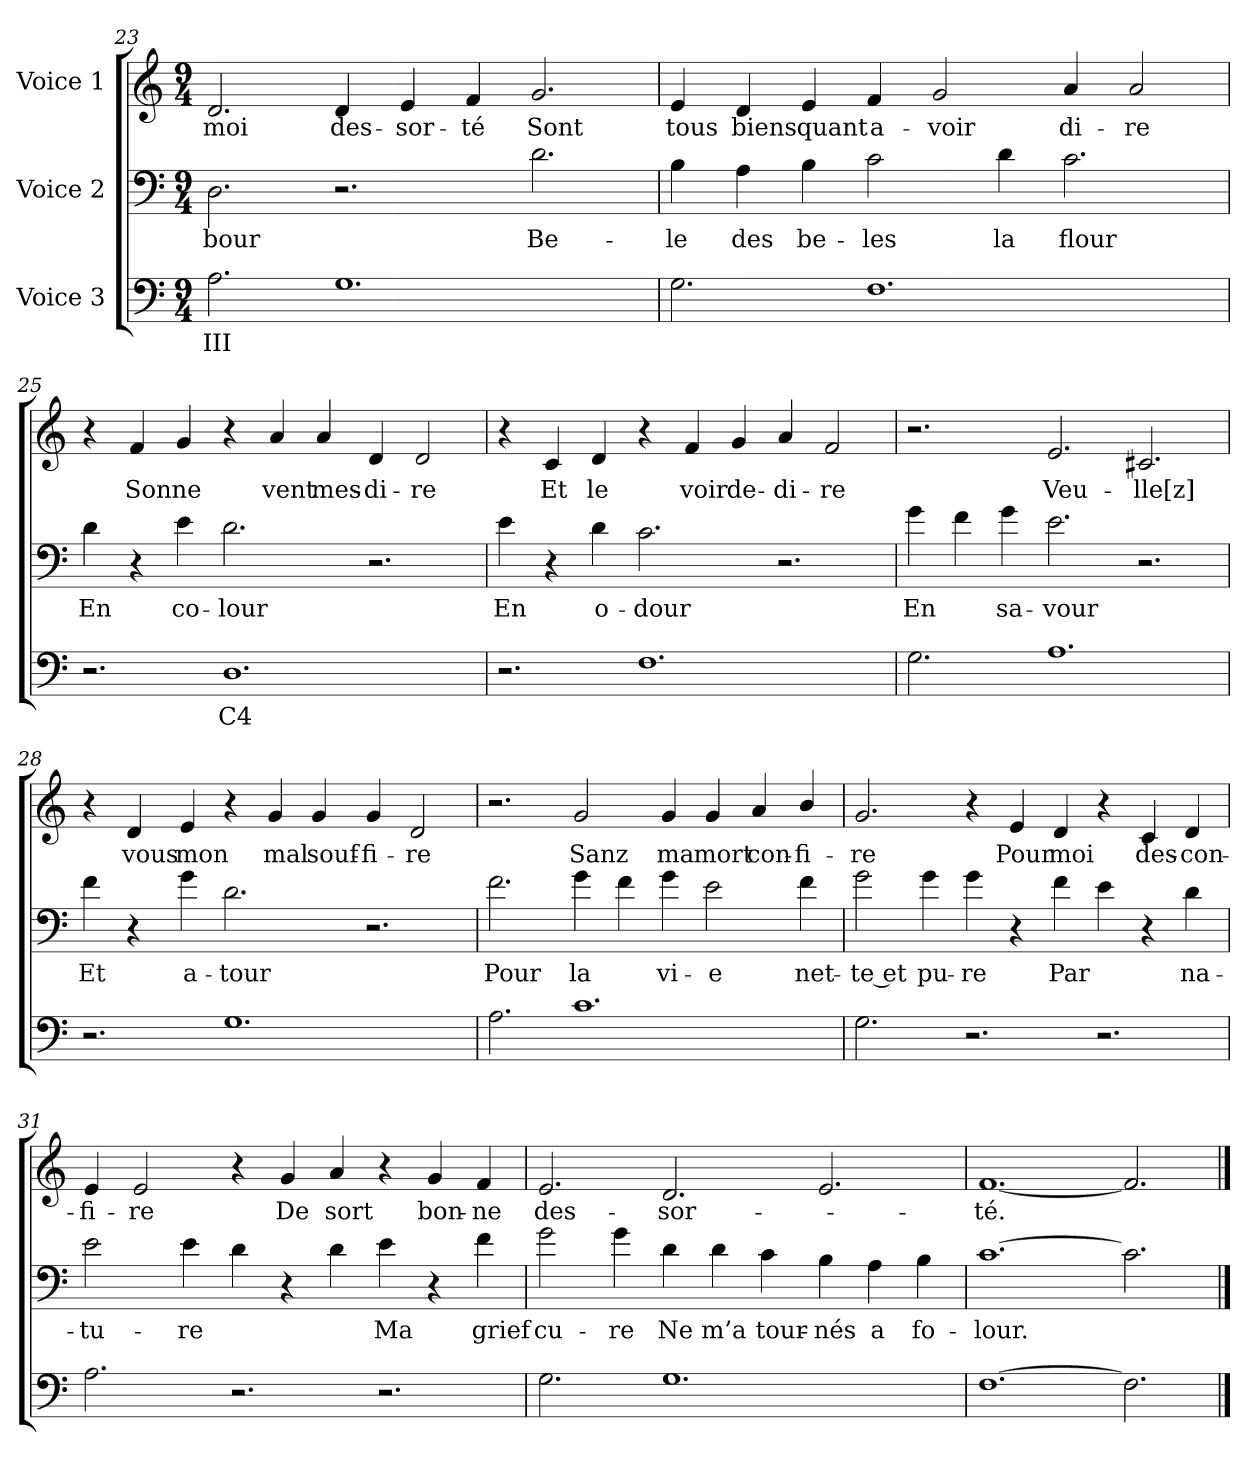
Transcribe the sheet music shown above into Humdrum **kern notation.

**kern	**text	**kern	**text	**kern	**text
*part3	*part3	*part2	*part2	*part1	*part1
*staff3	*staff3	*staff2	*staff2	*staff1	*staff1
*I"Voice 3	*	*I"Voice 2	*	*I"Voice 1	*
*clefF4	*	*clefF4	*	*clefG2	*
*k[]	*	*k[]	*	*k[]	*
*M9/4	*	*M9/4	*	*M9/4	*
=23	=23	=23	=23	=23	=23
!	!LO:LY:b	!	!LO:LY:b	!	!LO:LY:b
2.A\	III	2.D\	-bour	2.d/	moi
!	!	!	!	!	!LO:LY:b
1.G\	.	2.r	.	4d/	des-
!	!	!	!	!	!LO:LY:b
.	.	.	.	4e/	-sor-
!	!	!	!	!	!LO:LY:b
.	.	.	.	4f/	-té
!	!	!	!LO:LY:b	!	!LO:LY:b
.	.	2.d\	Be-	2.g/	Sont
=24	=24	=24	=24	=24	=24
!	!	!	!LO:LY:b	!	!LO:LY:b
2.G\	.	4B\	-le	4e/	tous
!	!	!	!LO:LY:b	!	!LO:LY:b
.	.	4A\	des	4d/	biens
!	!	!	!LO:LY:b	!	!LO:LY:b
.	.	4B\	be-	4e/	quant
!	!	!	!LO:LY:b	!	!LO:LY:b
1.F\	.	2c\	-les	4f/	a-
!	!	!	!	!	!LO:LY:b
.	.	.	.	2g/	-voir
!	!	!	!LO:LY:b	!	!
.	.	4d\	la	.	.
!	!	!	!LO:LY:b	!	!LO:LY:b
.	.	2.c\	flour	4a/	di-
!	!	!	!	!	!LO:LY:b
.	.	.	.	2a/	-re
=25	=25	=25	=25	=25	=25
!	!	!	!LO:LY:b	!	!
2.r	.	4d\	En	4r	.
!	!	!	!	!	!LO:LY:b
.	.	4r	.	4f/	Son
!	!	!	!LO:LY:b	!	!LO:LY:b
.	.	4e\	co-	4g/	ne
!	!LO:LY:b	!	!LO:LY:b	!	!
1.D\	C4	2.d\	-lour	4r	.
!	!	!	!	!	!LO:LY:b
.	.	.	.	4a/	vent
!	!	!	!	!	!LO:LY:b
.	.	.	.	4a/	mes-
!	!	!	!	!	!LO:LY:b
.	.	2.r	.	4d/	-di-
!	!	!	!	!	!LO:LY:b
.	.	.	.	2d/	-re
=26	=26	=26	=26	=26	=26
!	!	!	!LO:LY:b	!	!
2.r	.	4e\	En	4r	.
!	!	!	!	!	!LO:LY:b
.	.	4r	.	4c/	Et
!	!	!	!LO:LY:b	!	!LO:LY:b
.	.	4d\	o-	4d/	le
!	!	!	!LO:LY:b	!	!
1.F\	.	2.c\	-dour	4r	.
!	!	!	!	!	!LO:LY:b
.	.	.	.	4f/	voir
!	!	!	!	!	!LO:LY:b
.	.	.	.	4g/	de-
!	!	!	!	!	!LO:LY:b
.	.	2.r	.	4a/	-di-
!	!	!	!	!	!LO:LY:b
.	.	.	.	2f/	-re
=27	=27	=27	=27	=27	=27
!	!	!	!LO:LY:b	!	!
2.G\	.	4g\	En	2.r	.
.	.	4f\	.	.	.
!	!	!	!LO:LY:b	!	!
.	.	4g\	sa-	.	.
!	!	!	!LO:LY:b	!	!LO:LY:b
1.A\	.	2.e\	-vour	2.e/	Veu-
!	!	!	!	!	!LO:LY:b
.	.	2.r	.	2.c#X/	-lle[z]
=28	=28	=28	=28	=28	=28
!	!	!	!LO:LY:b	!	!
2.r	.	4f\	Et	4r	.
!	!	!	!	!	!LO:LY:b
.	.	4r	.	4d/	vous
!	!	!	!LO:LY:b	!	!LO:LY:b
.	.	4g\	a-	4e/	mon
!	!	!	!LO:LY:b	!	!
1.G\	.	2.d\	-tour	4r	.
!	!	!	!	!	!LO:LY:b
.	.	.	.	4g/	mal
!	!	!	!	!	!LO:LY:b
.	.	.	.	4g/	souf-
!	!	!	!	!	!LO:LY:b
.	.	2.r	.	4g/	-fi-
!	!	!	!	!	!LO:LY:b
.	.	.	.	2d/	-re
=29	=29	=29	=29	=29	=29
!	!	!	!LO:LY:b	!	!
2.A\	.	2.f\	Pour	2.r	.
!	!	!	!LO:LY:b	!	!LO:LY:b
1.c\	.	4g\	la	2g/	Sanz
.	.	4f\	.	.	.
!	!	!	!LO:LY:b	!	!LO:LY:b
.	.	4g\	vi-	4g/	ma
!	!	!	!LO:LY:b	!	!LO:LY:b
.	.	2e\	-e	4g/	-mort
!	!	!	!	!	!LO:LY:b
.	.	.	.	4a/	-con-
!	!	!	!LO:LY:b	!	!LO:LY:b
.	.	4f\	net-	4b/	-fi-
=30	=30	=30	=30	=30	=30
!	!	!	!LO:LY:b	!	!LO:LY:b
2.G\	.	2g\	-te et	2.g/	re
!	!	!	!LO:LY:b	!	!
.	.	4g\	pu-	.	.
!	!	!	!LO:LY:b	!	!
2.r	.	4g\	-re	4r	.
!	!	!	!	!	!LO:LY:b
.	.	4r	.	4e/	Pour
!	!	!	!LO:LY:b	!	!LO:LY:b
.	.	4f\	Par	4d/	moi
2.r	.	4e\	.	4r	.
!	!	!	!	!	!LO:LY:b
.	.	4r	.	4c/	des-
!	!	!	!LO:LY:b	!	!LO:LY:b
.	.	4d\	na-	4d/	-con-
=31	=31	=31	=31	=31	=31
!	!	!	!LO:LY:b	!	!LO:LY:b
2.A\	.	2e\	-tu-	4e/	-fi-
!	!	!	!	!	!LO:LY:b
.	.	.	.	2e/	-re
!	!	!	!LO:LY:b	!	!
.	.	4e\	-re	.	.
2.r	.	4d\	.	4r	.
!	!	!	!	!	!LO:LY:b
.	.	4r	.	4g/	De
!	!	!	!	!	!LO:LY:b
.	.	4d\	.	4a/	sort
!	!	!	!LO:LY:b	!	!
2.r	.	4e\	Ma	4r	.
!	!	!	!	!	!LO:LY:b
.	.	4r	.	4g/	bon-
!	!	!	!LO:LY:b	!	!LO:LY:b
.	.	4f\	grief	4f/	-ne
=32	=32	=32	=32	=32	=32
!	!	!	!LO:LY:b	!	!LO:LY:b
2.G\	.	2g\	cu-	2.e/	des-
!	!	!	!LO:LY:b	!	!
.	.	4g\	-re	.	.
!	!	!	!LO:LY:b	!	!LO:LY:b
1.G\	.	4d\	Ne	2.d/	-sor-
!	!	!	!LO:LY:b	!	!
.	.	4d\	m’a	.	.
!	!	!	!LO:LY:b	!	!
.	.	4c\	tour-	.	.
!	!	!	!LO:LY:b	!	!
.	.	4B\	-nés	2.e/	.
!	!	!	!LO:LY:b	!	!
.	.	4A\	a	.	.
!	!	!	!LO:LY:b	!	!
.	.	4B\	fo-	.	.
=33	=33	=33	=33	=33	=33
!	!	!	!LO:LY:b	!	!LO:LY:b
[1.F\	.	[1.c\	-lour.	[1.f/	-té.
2.F\]	.	2.c\]	.	2.f/]	.
==	==	==	==	==	==
*-	*-	*-	*-	*-	*-
